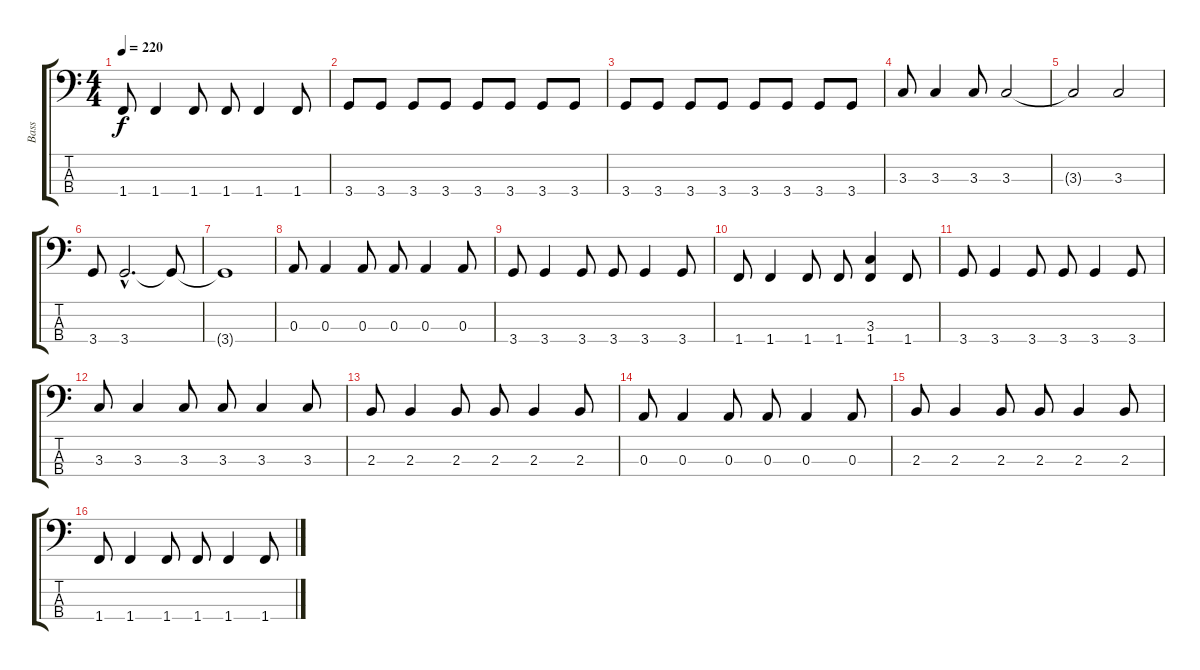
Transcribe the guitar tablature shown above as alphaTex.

\track ("Bass" "Bass") {instrument electricbassfinger}
\staff {score tabs}
\tuning (G2 D2 A1 E1) {hide}
\ts (4 4)
\tempo 220
\clef f4
\ks c
1.4.8{dy f} 1.4.4 1.4.8 1.4.8 1.4.4 1.4.8 |
3.4.8 3.4.8 3.4.8 3.4.8 3.4.8 3.4.8 3.4.8 3.4.8 |
3.4.8 3.4.8 3.4.8 3.4.8 3.4.8 3.4.8 3.4.8 3.4.8 |
3.3.8 3.3.4 3.3.8 3.3.2 |
3.3{t}.2 3.3.2 |
3.4.8 3.4{hac}.2{d} 3.4{t}.8 |
3.4{t}.1 |
0.3.8 0.3.4 0.3.8 0.3.8 0.3.4 0.3.8 |
3.4.8 3.4.4 3.4.8 3.4.8 3.4.4 3.4.8 |
1.4.8 1.4.4 1.4.8 1.4.8 (3.3 1.4).4 1.4.8 |
3.4.8 3.4.4 3.4.8 3.4.8 3.4.4 3.4.8 |
3.3.8 3.3.4 3.3.8 3.3.8 3.3.4 3.3.8 |
2.3.8 2.3.4 2.3.8 2.3.8 2.3.4 2.3.8 |
0.3.8 0.3.4 0.3.8 0.3.8 0.3.4 0.3.8 |
2.3.8 2.3.4 2.3.8 2.3.8 2.3.4 2.3.8 |
1.4.8 1.4.4 1.4.8 1.4.8 1.4.4 1.4.8
